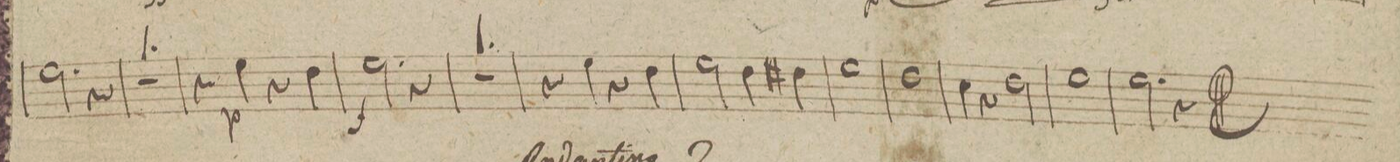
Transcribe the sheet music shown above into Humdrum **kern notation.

**kern	**dynam
*I"Clarinetto 1mo in C.	*
*clefG2	*
*k[]	*
*met(c|)	*
*M2/2	*
2.ee\	.
4r	.
=82	=82
1r	.
=83	=83
4r	.
4ee\	p
4r	.
4dd\	.
=84	=84
2.ee\	f
4r	.
=85	=85
1r	.
=86	=86
4r	.
4ee\	.
4r	.
4dd\	.
=87	=87
2ee\	.
4dd\	.
4dd#X\	.
=88	=88
1ee	.
=89	=89
1dd	.
=90	=90
4cc\	.
4r	.
2dd\	.
=91	=91
1ee	.
=92	=92
2.ee\	.
4r	.
==	==
*-	*-
